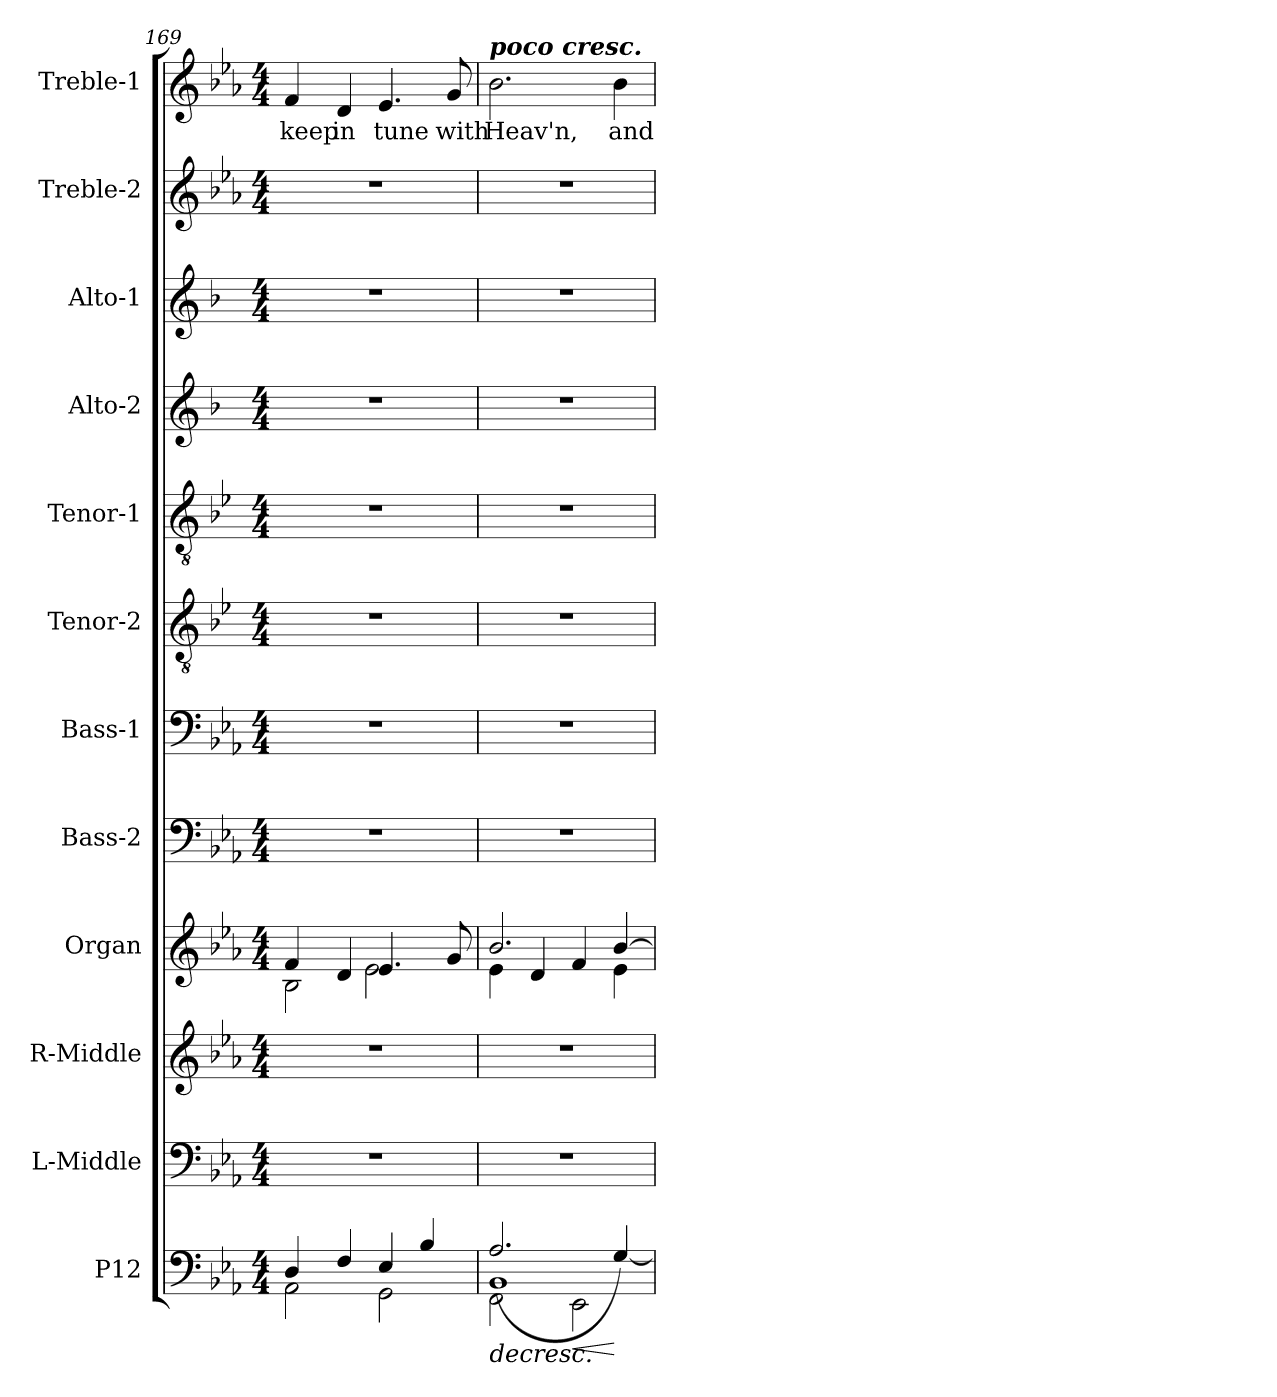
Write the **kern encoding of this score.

**kern	**dynam	**kern	**kern	**kern	**kern	**kern	**kern	**kern	**kern	**kern	**kern	**kern	**text
*part12	*part12	*part11	*part10	*part9	*part8	*part7	*part6	*part5	*part4	*part3	*part2	*part1	*part1
*staff12	*staff12	*staff11	*staff10	*staff9	*staff8	*staff7	*staff6	*staff5	*staff4	*staff3	*staff2	*staff1	*staff1
*I"P12	*	*I"L-Middle	*I"R-Middle	*I"Organ	*I"Bass-2	*I"Bass-1	*I"Tenor-2	*I"Tenor-1	*I"Alto-2	*I"Alto-1	*I"Treble-2	*I"Treble-1	*
*	*	*I'L-M	*	*	*I'B2:	*I'B:	*I'T2:	*I'T:	*I'A2:	*I'A:	*	*	*
!!LO:LB:g=z
*clefF4	*	*clefF4	*clefG2	*clefG2	*clefF4	*clefF4	*clefGv2	*clefGv2	*clefG2	*clefG2	*clefG2	*clefG2	*
*	*	*	*	*	*	*	*ITrd4c7	*ITrd4c7	*ITrd1c2	*ITrd1c2	*ITrd-7c-12	*ITrd-7c-12	*
*k[b-e-a-]	*	*k[b-e-a-]	*k[b-e-a-]	*k[b-e-a-]	*k[b-e-a-]	*k[b-e-a-]	*k[b-e-a-]	*k[b-e-a-]	*k[b-e-a-]	*k[b-e-a-]	*k[b-e-a-]	*k[b-e-a-]	*
*E-:	*	*E-:	*E-:	*E-:	*E-:	*E-:	*E-:	*E-:	*E-:	*E-:	*E-:	*E-:	*
*M4/4	*	*M4/4	*M4/4	*M4/4	*M4/4	*M4/4	*M4/4	*M4/4	*M4/4	*M4/4	*M4/4	*M4/4	*
=169	=169	=169	=169	=169	=169	=169	=169	=169	=169	=169	=169	=169	=169
*^	*	*	*	*^	*	*	*	*	*	*	*	*	*
!	!	!	!	!	!	!	!	!	!	!	!	!	!	!	!LO:LY:b:color=#000000
2AA-i\	4Di/	.	1r	1r	4fi/	2B-i\	1r	1r	1r	1r	1r	1r	1r	4ffi/	keep
!	!	!	!	!	!	!	!	!	!	!	!	!	!	!	!LO:LY:b:color=#000000
.	4Fi/	.	.	.	4di/	.	.	.	.	.	.	.	.	4ddi/	in
!	!	!	!	!	!	!	!	!	!	!	!	!	!	!	!LO:LY:b:color=#000000
2GGi\	4E-i/	.	.	.	4.e-i/	2e-i\	.	.	.	.	.	.	.	4.ee-i/	tune
.	4B-i/	.	.	.	.	.	.	.	.	.	.	.	.	.	.
!	!	!	!	!	!	!	!	!	!	!	!	!	!	!	!LO:LY:b:color=#000000
.	.	.	.	.	8gi/	.	.	.	.	.	.	.	.	8ggi/	with
=170	=170	=170	=170	=170	=170	=170	=170	=170	=170	=170	=170	=170	=170	=170	=170
!	!	!LO:HP:b	!	!	!	!	!	!	!	!	!	!	!	!	!
*	*^	*	*	*	*	*	*	*	*	*	*	*	*	*	*
!	!	!	!	!	!	!	!	!	!	!	!	!	!	!	!LO:TX:a:Bi:t=poco cresc.	!
!	!	!	!	!	!	!	!	!	!	!	!	!	!	!	!	!LO:LY:b:color=#000000
2FFi\	(2.A-i/	1BB-i	>	1r	1r	2.b-i/	4e-i\	1r	1r	1r	1r	1r	1r	1r	2.bb-i\	Heav'n,
.	.	.	.	.	.	.	4di/	.	.	.	.	.	.	.	.	.
!	!	!	!LO:HP:b	!	!	!	!	!	!	!	!	!	!	!	!	!
2EE-i\	.	.	<	.	.	.	4fi/	.	.	.	.	.	.	.	.	.
!	!	!	!	!	!	!	!	!	!	!	!	!	!	!	!	!LO:LY:b:color=#000000
.	[4Gi/)	.	[	.	.	[4b-i/	4e-i\	.	.	.	.	.	.	.	4bb-i\	and
*v	*v	*v	*	*	*	*v	*v	*	*	*	*	*	*	*	*	*
.	]	.	.	.	.	.	.	.	.	.	.	.	.
=	=	=	=	=	=	=	=	=	=	=	=	=	=
*-	*-	*-	*-	*-	*-	*-	*-	*-	*-	*-	*-	*-	*-
